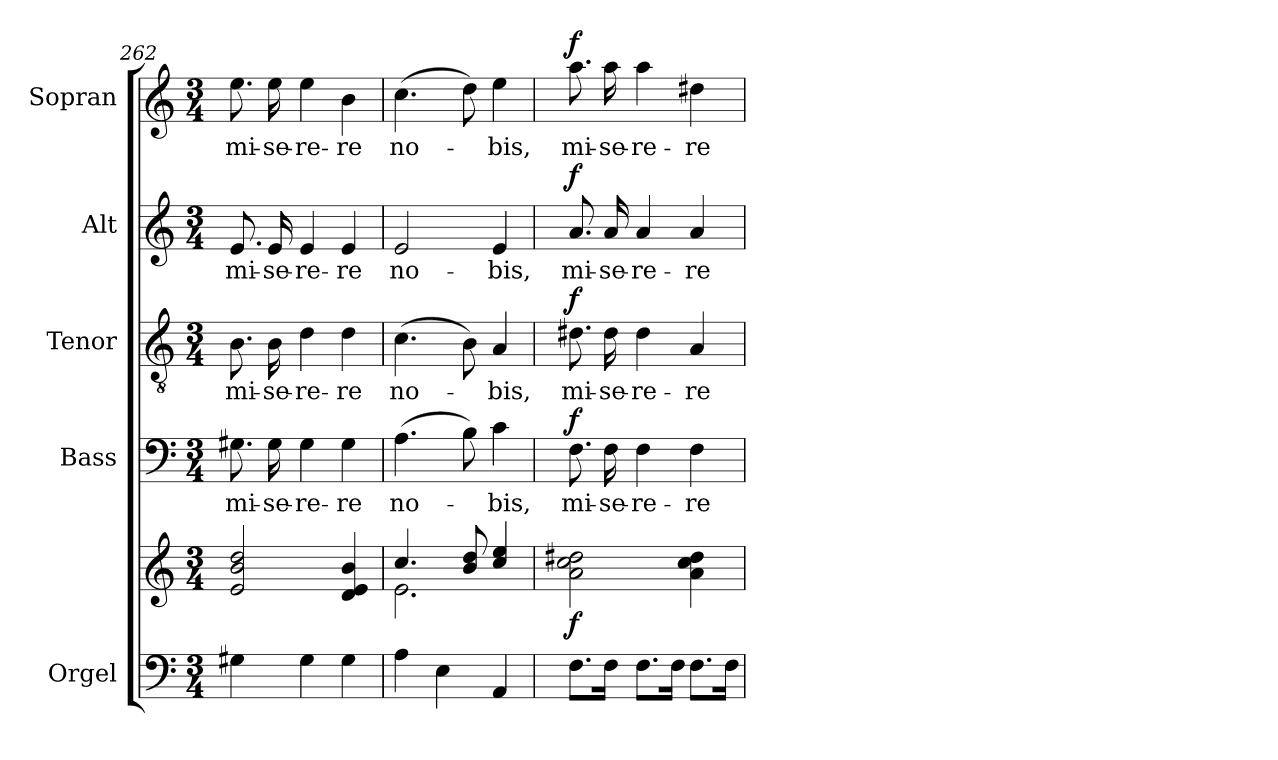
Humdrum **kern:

**kern	**kern	**dynam	**kern	**text	**dynam	**kern	**text	**dynam	**kern	**text	**dynam	**kern	**text	**dynam
*part5	*part5	*part5	*part4	*part4	*part4	*part3	*part3	*part3	*part2	*part2	*part2	*part1	*part1	*part1
*staff6	*staff5	*staff5/6	*staff4	*staff4	*staff4	*staff3	*staff3	*staff3	*staff2	*staff2	*staff2	*staff1	*staff1	*staff1
*I"Orgel	*	*	*I"Bass	*	*	*I"Tenor	*	*	*I"Alt	*	*	*I"Sopran	*	*
*I'Org.	*	*	*I'B.	*	*	*I'T.	*	*	*I'A.	*	*	*I'S.	*	*
!!LO:LB:g=z
*clefF4	*clefG2	*	*clefF4	*	*	*clefGv2	*	*	*clefG2	*	*	*clefG2	*	*
*k[]	*k[]	*	*k[]	*	*	*k[]	*	*	*k[]	*	*	*k[]	*	*
*C:	*C:	*	*C:	*	*	*C:	*	*	*C:	*	*	*C:	*	*
*M3/4	*M3/4	*	*M3/4	*	*	*M3/4	*	*	*M3/4	*	*	*M3/4	*	*
=262	=262	=262	=262	=262	=262	=262	=262	=262	=262	=262	=262	=262	=262	=262
!	!	!	!	!LO:LY:b	!	!	!LO:LY:b	!	!	!LO:LY:b	!	!	!LO:LY:b	!
4G#X\	2e/ 2b/ 2dd/	.	8.G#X\	mi-	.	8.B\	mi-	.	8.e/	mi-	.	8.ee\	mi-	.
!	!	!	!	!LO:LY:b	!	!	!LO:LY:b	!	!	!LO:LY:b	!	!	!LO:LY:b	!
.	.	.	16G#\	-se-	.	16B\	-se-	.	16e/	-se-	.	16ee\	-se-	.
!	!	!	!	!LO:LY:b	!	!	!LO:LY:b	!	!	!LO:LY:b	!	!	!LO:LY:b	!
4G#\	.	.	4G#\	-re-	.	4d\	-re-	.	4e/	-re-	.	4ee\	-re-	.
!	!	!	!	!LO:LY:b	!	!	!LO:LY:b	!	!	!LO:LY:b	!	!	!LO:LY:b	!
4G#\	4d/ 4e/ 4b/	.	4G#\	-re	.	4d\	-re	.	4e/	-re	.	4b\	-re	.
=263	=263	=263	=263	=263	=263	=263	=263	=263	=263	=263	=263	=263	=263	=263
*	*^	*	*	*	*	*	*	*	*	*	*	*	*	*
!	!	!	!	!	!LO:LY:b	!	!	!LO:LY:b	!	!	!LO:LY:b	!	!	!LO:LY:b	!
4A\	4.cc/	2.e\	.	(>4.A\	no-	.	(>4.c\	no-	.	2e/	no-	.	(>4.cc\	no-	.
4E\	.	.	.	.	.	.	.	.	.	.	.	.	.	.	.
.	8b/ 8dd/	.	.	8B\)	.	.	8B\)	.	.	.	.	.	8dd\)	.	.
!	!	!	!	!	!LO:LY:b	!	!	!LO:LY:b	!	!	!LO:LY:b	!	!	!LO:LY:b	!
4AA/	4cc/ 4ee/	.	.	4c\	-bis,	.	4A/	-bis,	.	4e/	-bis,	.	4ee\	-bis,	.
*	*v	*v	*	*	*	*	*	*	*	*	*	*	*	*	*
=264	=264	=264	=264	=264	=264	=264	=264	=264	=264	=264	=264	=264	=264	=264
!	!	!LO:DY:b	!	!LO:LY:b	!LO:DY:a	!	!LO:LY:b	!LO:DY:a	!	!LO:LY:b	!LO:DY:a	!	!LO:LY:b	!LO:DY:a
8.F\L	2a\ 2cc\ 2dd#X\	f	8.F\	mi-	f	8.d#X\	mi-	f	8.a/	mi-	f	8.aa\	mi-	f
!	!	!	!	!LO:LY:b	!	!	!LO:LY:b	!	!	!LO:LY:b	!	!	!LO:LY:b	!
16F\Jk	.	.	16F\	-se-	.	16d#\	-se-	.	16a/	-se-	.	16aa\	-se-	.
!	!	!	!	!LO:LY:b	!	!	!LO:LY:b	!	!	!LO:LY:b	!	!	!LO:LY:b	!
8.F\L	.	.	4F\	-re-	.	4d#\	-re-	.	4a/	-re-	.	4aa\	-re-	.
16F\Jk	.	.	.	.	.	.	.	.	.	.	.	.	.	.
!	!	!	!	!LO:LY:b	!	!	!LO:LY:b	!	!	!LO:LY:b	!	!	!LO:LY:b	!
8.F\L	4a\ 4cc\ 4dd#\	.	4F\	-re	.	4A/	-re	.	4a/	-re	.	4dd#X\	-re	.
16F\Jk	.	.	.	.	.	.	.	.	.	.	.	.	.	.
=	=	=	=	=	=	=	=	=	=	=	=	=	=	=
*-	*-	*-	*-	*-	*-	*-	*-	*-	*-	*-	*-	*-	*-	*-
